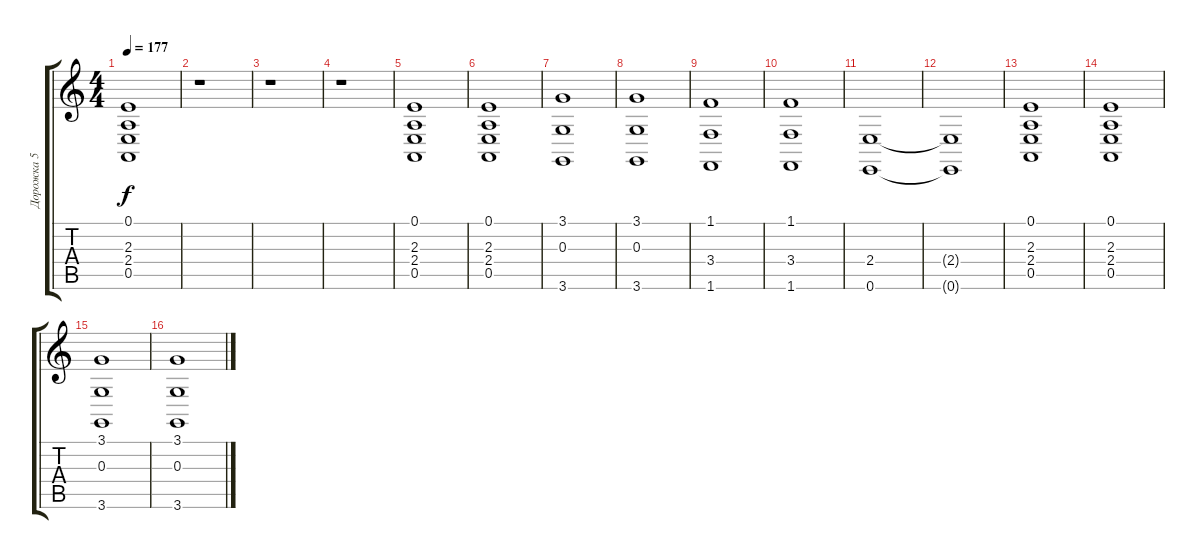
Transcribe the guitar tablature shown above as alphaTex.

\track ("Дорожка 5" "Дорожка 5") {instrument synthstrings1}
\staff {score tabs}
\tuning (E4 B3 G3 D3 A2 E2) {hide}
\ts (4 4)
\tempo 177
\clef g2
\ks c
(0.1 2.3 2.4 0.5).1{dy f} |
r.1 |
r.1 |
r.1 |
(0.1 2.3 2.4 0.5).1 |
(0.1 2.3 2.4 0.5).1 |
(3.1 0.3 3.6).1 |
(3.1 0.3 3.6).1 |
(1.1 3.4 1.6).1 |
(1.1 3.4 1.6).1 |
(2.4 0.6).1 |
(2.4{t} 0.6{t}).1 |
(0.1 2.3 2.4 0.5).1 |
(0.1 2.3 2.4 0.5).1 |
(3.1 0.3 3.6).1 |
(3.1 0.3 3.6).1
